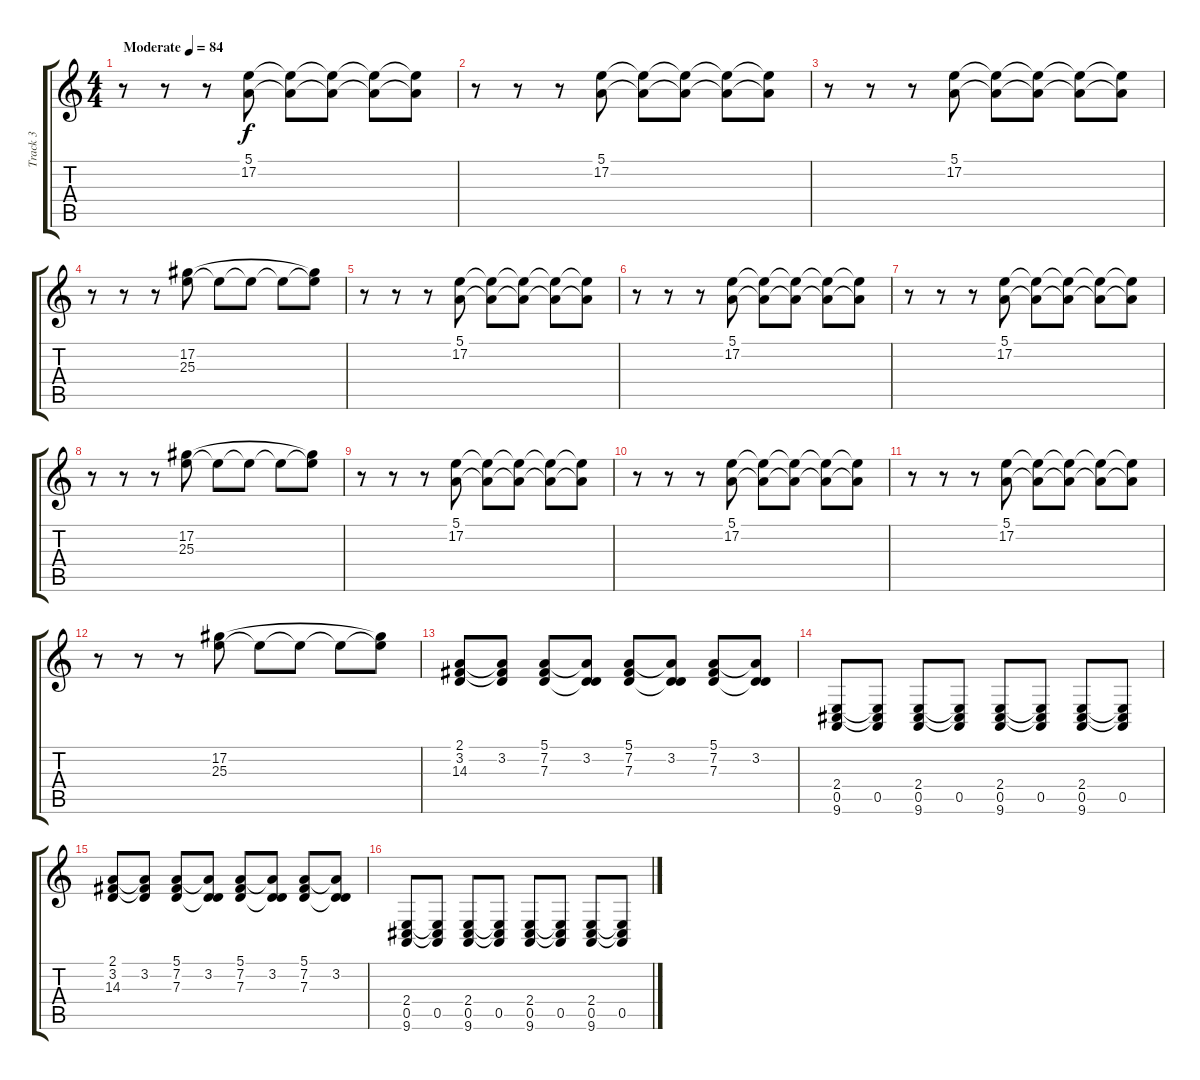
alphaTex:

\track ("Track 3" "Track 3") {instrument acousticgrandpiano}
\staff {score tabs}
\tuning (E4 B3 G3 D3 A2 E2) {hide}
\ts (4 4)
\tempo (84 "Moderate")
\clef g2
\ks c
r.8{dy f instrument acousticgrandpiano} r.8 r.8 (5.1 17.2).8 (5.1{t} 17.2{t}).8 (5.1{t} 17.2{t}).8 (5.1{t} 17.2{t}).8 (5.1{t} 17.2{t}).8 |
r.8 r.8 r.8 (5.1 17.2).8 (5.1{t} 17.2{t}).8 (5.1{t} 17.2{t}).8 (5.1{t} 17.2{t}).8 (5.1{t} 17.2{t}).8 |
r.8 r.8 r.8 (5.1 17.2).8 (5.1{t} 17.2{t}).8 (5.1{t} 17.2{t}).8 (5.1{t} 17.2{t}).8 (5.1{t} 17.2{t}).8 |
r.8 r.8 r.8 (17.2 25.3).8 17.2{t}.8 17.2{t}.8 17.2{t}.8 (17.2{t} 25.3{t}).8 |
r.8 r.8 r.8 (5.1 17.2).8 (5.1{t} 17.2{t}).8 (5.1{t} 17.2{t}).8 (5.1{t} 17.2{t}).8 (5.1{t} 17.2{t}).8 |
r.8 r.8 r.8 (5.1 17.2).8 (5.1{t} 17.2{t}).8 (5.1{t} 17.2{t}).8 (5.1{t} 17.2{t}).8 (5.1{t} 17.2{t}).8 |
r.8 r.8 r.8 (5.1 17.2).8 (5.1{t} 17.2{t}).8 (5.1{t} 17.2{t}).8 (5.1{t} 17.2{t}).8 (5.1{t} 17.2{t}).8 |
r.8 r.8 r.8 (17.2 25.3).8 17.2{t}.8 17.2{t}.8 17.2{t}.8 (17.2{t} 25.3{t}).8 |
r.8 r.8 r.8 (5.1 17.2).8 (5.1{t} 17.2{t}).8 (5.1{t} 17.2{t}).8 (5.1{t} 17.2{t}).8 (5.1{t} 17.2{t}).8 |
r.8 r.8 r.8 (5.1 17.2).8 (5.1{t} 17.2{t}).8 (5.1{t} 17.2{t}).8 (5.1{t} 17.2{t}).8 (5.1{t} 17.2{t}).8 |
r.8 r.8 r.8 (5.1 17.2).8 (5.1{t} 17.2{t}).8 (5.1{t} 17.2{t}).8 (5.1{t} 17.2{t}).8 (5.1{t} 17.2{t}).8 |
r.8 r.8 r.8 (17.2 25.3).8 17.2{t}.8 17.2{t}.8 17.2{t}.8 (17.2{t} 25.3{t}).8 |
(2.1 3.2 14.3).8 (2.1{t} 3.2 14.3{t}).8 (5.1 7.2 7.3).8 (5.1{t} 3.2 7.3{t}).8 (5.1 7.2 7.3).8 (5.1{t} 3.2 7.3{t}).8 (5.1 7.2 7.3).8 (5.1{t} 3.2 7.3{t}).8 |
(2.4 0.5 9.6).8 (2.4{t} 0.5 9.6{t}).8 (2.4 0.5 9.6).8 (2.4{t} 0.5 9.6{t}).8 (2.4 0.5 9.6).8 (2.4{t} 0.5 9.6{t}).8 (2.4 0.5 9.6).8 (2.4{t} 0.5 9.6{t}).8 |
(2.1 3.2 14.3).8 (2.1{t} 3.2 14.3{t}).8 (5.1 7.2 7.3).8 (5.1{t} 3.2 7.3{t}).8 (5.1 7.2 7.3).8 (5.1{t} 3.2 7.3{t}).8 (5.1 7.2 7.3).8 (5.1{t} 3.2 7.3{t}).8 |
(2.4 0.5 9.6).8 (2.4{t} 0.5 9.6{t}).8 (2.4 0.5 9.6).8 (2.4{t} 0.5 9.6{t}).8 (2.4 0.5 9.6).8 (2.4{t} 0.5 9.6{t}).8 (2.4 0.5 9.6).8 (2.4{t} 0.5 9.6{t}).8
